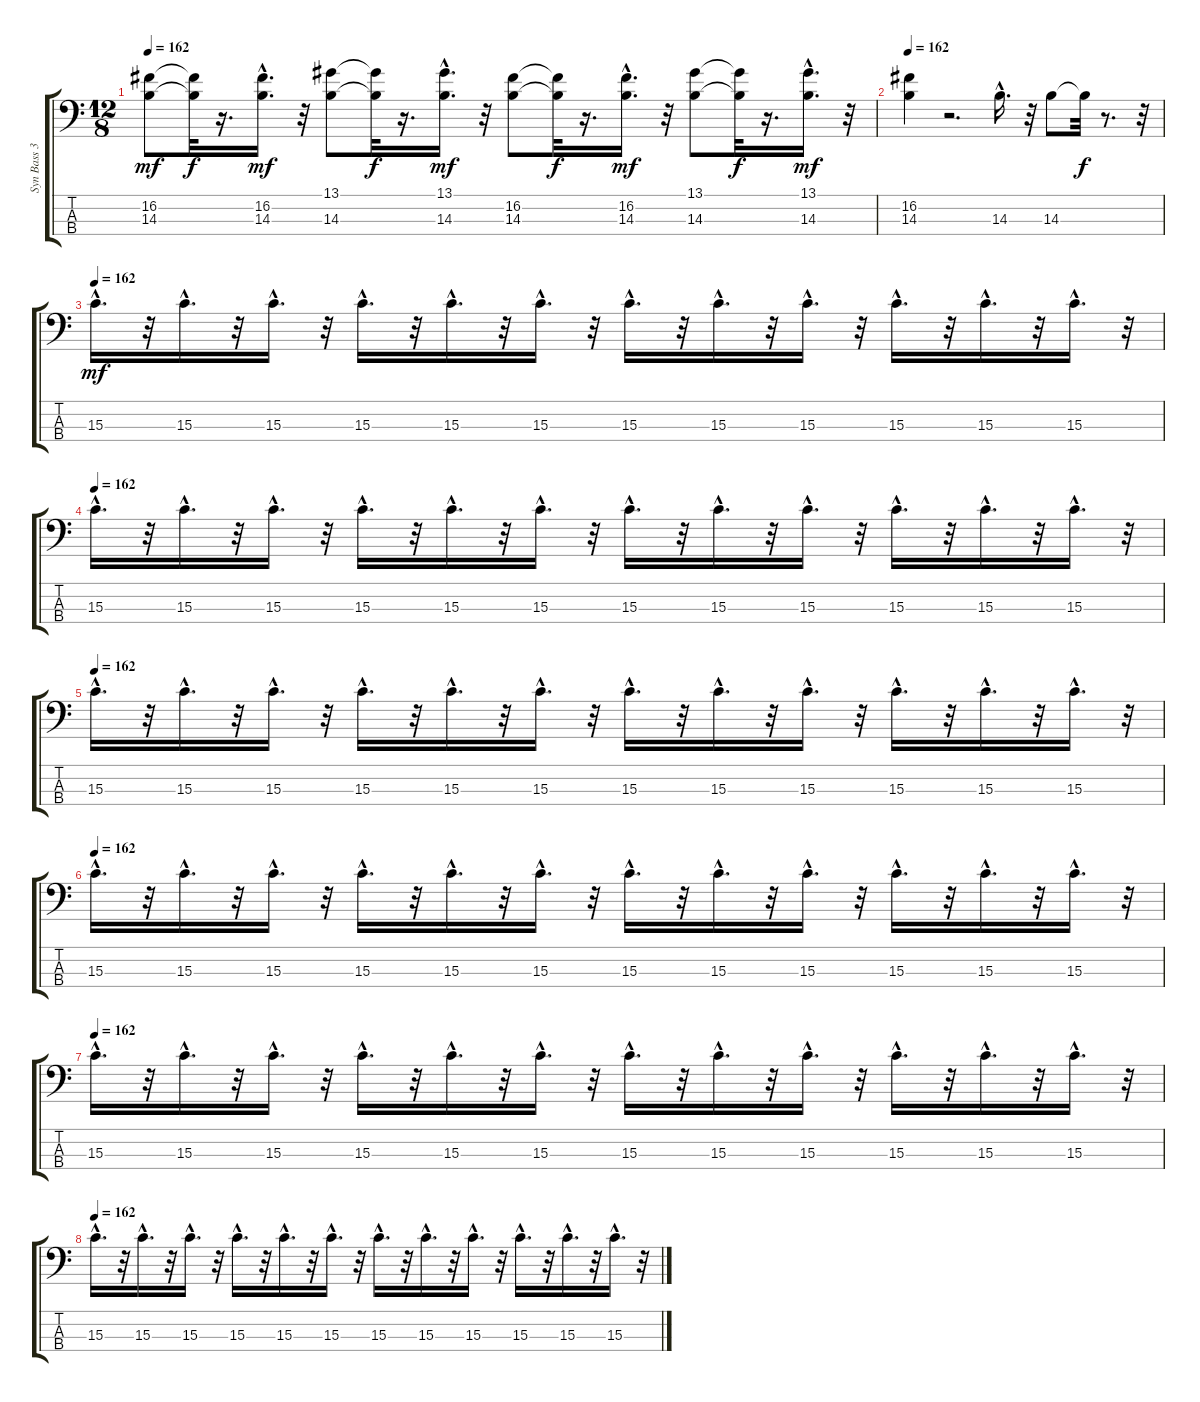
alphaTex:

\track ("Syn Bass 3" "Syn Bass 3") {instrument distortionguitar}
\staff {score tabs}
\tuning (G2 D2 A1 E1) {hide}
\ts (12 8)
\tempo 162
\clef f4
\ks c
(16.2 14.3).8{dy mf} (16.2{t} 14.3{t}).32{dy f} r.16{d} (16.2{hac} 14.3{hac}).16{d dy mf} r.32 (13.1 14.3).8 (13.1{t} 14.3{t}).32{dy f} r.16{d} (13.1{hac} 14.3{hac}).16{d dy mf} r.32 (16.2 14.3).8 (16.2{t} 14.3{t}).32{dy f} r.16{d} (16.2{hac} 14.3{hac}).16{d dy mf} r.32 (13.1 14.3).8 (13.1{t} 14.3{t}).32{dy f} r.16{d} (13.1{hac} 14.3{hac}).16{d dy mf} r.32 |
\tempo 162
(16.2 14.3).4 r.2{d} 14.3{hac}.16{d} r.32 14.3.8 14.3{t}.32{dy f} r.8{d} r.32 |
\tempo 162
15.3{hac}.16{d dy mf balance 14} r.32 15.3{hac}.16{d} r.32 15.3{hac}.16{d} r.32 15.3{hac}.16{d balance 2} r.32 15.3{hac}.16{d} r.32 15.3{hac}.16{d} r.32 15.3{hac}.16{d balance 14} r.32 15.3{hac}.16{d} r.32 15.3{hac}.16{d} r.32 15.3{hac}.16{d balance 2} r.32 15.3{hac}.16{d} r.32 15.3{hac}.16{d} r.32 |
\tempo 162
15.3{hac}.16{d balance 14} r.32 15.3{hac}.16{d} r.32 15.3{hac}.16{d} r.32 15.3{hac}.16{d balance 2} r.32 15.3{hac}.16{d} r.32 15.3{hac}.16{d} r.32 15.3{hac}.16{d balance 14} r.32 15.3{hac}.16{d} r.32 15.3{hac}.16{d} r.32 15.3{hac}.16{d balance 2} r.32 15.3{hac}.16{d} r.32 15.3{hac}.16{d} r.32 |
\tempo 162
15.3{hac}.16{d balance 14} r.32 15.3{hac}.16{d} r.32 15.3{hac}.16{d} r.32 15.3{hac}.16{d balance 2} r.32 15.3{hac}.16{d} r.32 15.3{hac}.16{d} r.32 15.3{hac}.16{d balance 14} r.32 15.3{hac}.16{d} r.32 15.3{hac}.16{d} r.32 15.3{hac}.16{d balance 2} r.32 15.3{hac}.16{d} r.32 15.3{hac}.16{d} r.32 |
\tempo 162
15.3{hac}.16{d balance 14} r.32 15.3{hac}.16{d} r.32 15.3{hac}.16{d} r.32 15.3{hac}.16{d balance 2} r.32 15.3{hac}.16{d} r.32 15.3{hac}.16{d} r.32 15.3{hac}.16{d balance 14} r.32 15.3{hac}.16{d} r.32 15.3{hac}.16{d} r.32 15.3{hac}.16{d balance 2} r.32 15.3{hac}.16{d} r.32 15.3{hac}.16{d} r.32 |
\tempo 162
15.3{hac}.16{d balance 14} r.32 15.3{hac}.16{d} r.32 15.3{hac}.16{d} r.32 15.3{hac}.16{d balance 2} r.32 15.3{hac}.16{d} r.32 15.3{hac}.16{d} r.32 15.3{hac}.16{d balance 14} r.32 15.3{hac}.16{d} r.32 15.3{hac}.16{d} r.32 15.3{hac}.16{d balance 2} r.32 15.3{hac}.16{d} r.32 15.3{hac}.16{d} r.32 |
\tempo 162
15.3{hac}.16{d balance 14} r.32 15.3{hac}.16{d} r.32 15.3{hac}.16{d} r.32 15.3{hac}.16{d balance 2} r.32 15.3{hac}.16{d} r.32 15.3{hac}.16{d} r.32 15.3{hac}.16{d balance 14} r.32 15.3{hac}.16{d} r.32 15.3{hac}.16{d} r.32 15.3{hac}.16{d balance 2} r.32 15.3{hac}.16{d} r.32 15.3{hac}.16{d} r.32
